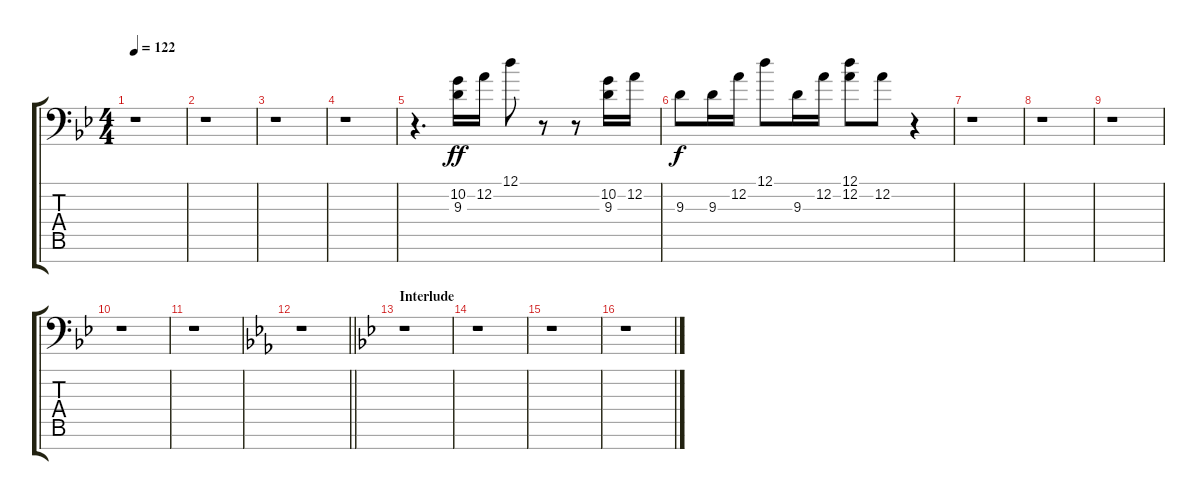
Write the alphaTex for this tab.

\track "" {instrument stringensemble1}
\staff {score tabs}
\tuning (D4 A3 F3 C3 G2 D2 A1) {hide}
\ts (4 4)
\tempo 122
\clef f4
\ks bb
r.1{dy f} |
r.1 |
r.1 |
r.1 |
r.4{d} (10.2 9.3).16{dy ff} 12.2.16 12.1.8 r.8 r.8 (10.2 9.3).16 12.2.16 |
9.3.8{dy f} 9.3.16 12.2.16 12.1.8 9.3.16 12.2.16 (12.1 12.2).8 12.2.8 r.4 |
r.1 |
r.1 |
r.1 |
r.1 |
r.1 |
\barLineRight lightlight
\ks eb
r.1 |
\section ("" "Interlude")
\ks bb
r.1 |
r.1 |
r.1 |
r.1
